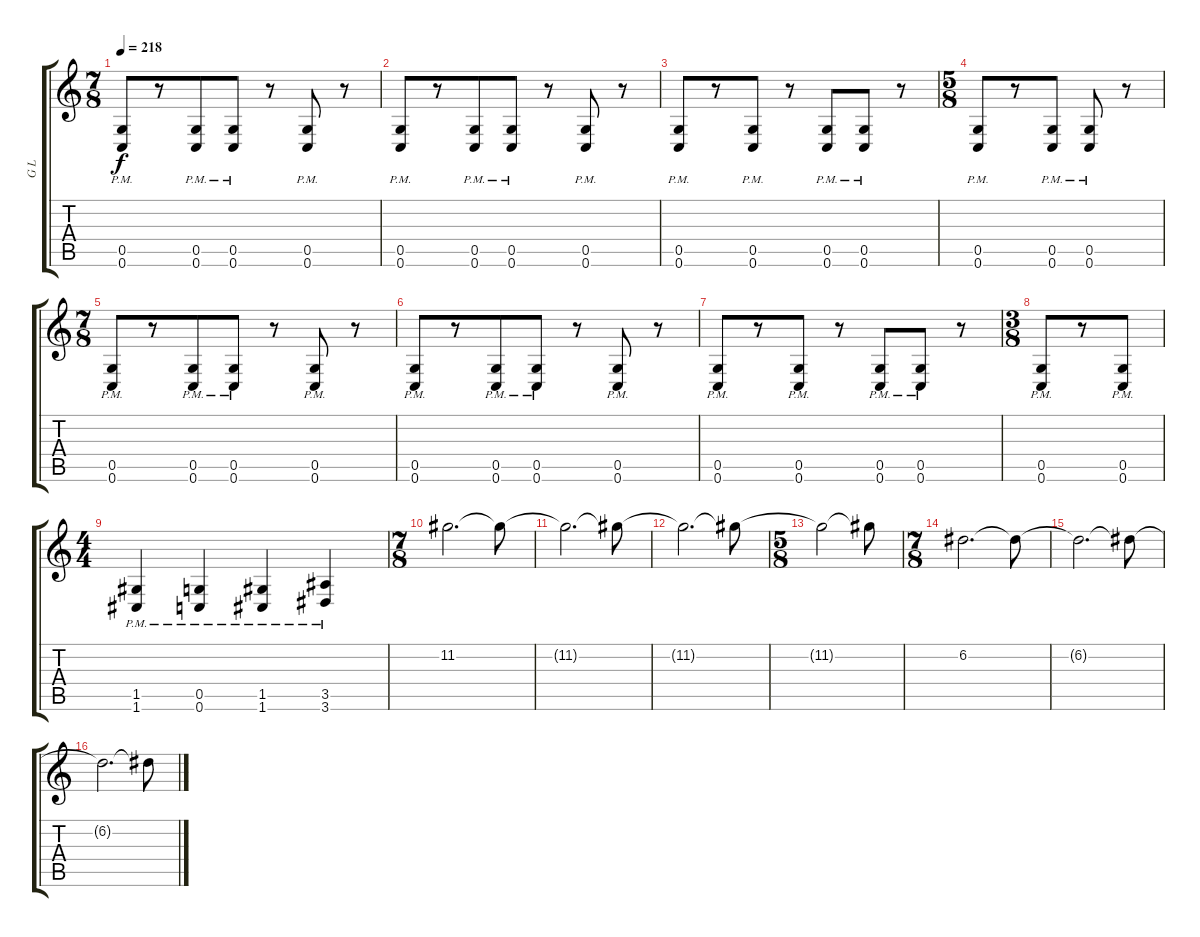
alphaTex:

\track ("G L" "G L") {instrument distortionguitar}
\staff {score tabs}
\tuning (D4 A3 F3 C3 G2 C2) {hide}
\ts (7 8)
\tempo 218
\clef g2
\ks c
(0.5{pm} 0.6{pm}).8{dy f} r.8 (0.5{pm} 0.6{pm}).8 (0.5{pm} 0.6{pm}).8 r.8 (0.5{pm} 0.6{pm}).8 r.8 |
(0.5{pm} 0.6{pm}).8 r.8 (0.5{pm} 0.6{pm}).8 (0.5{pm} 0.6{pm}).8 r.8 (0.5{pm} 0.6{pm}).8 r.8 |
(0.5{pm} 0.6{pm}).8 r.8 (0.5{pm} 0.6{pm}).8 r.8 (0.5{pm} 0.6{pm}).8 (0.5{pm} 0.6{pm}).8 r.8 |
\ts (5 8)
(0.5{pm} 0.6{pm}).8 r.8 (0.5{pm} 0.6{pm}).8 (0.5{pm} 0.6{pm}).8 r.8 |
\ts (7 8)
(0.5{pm} 0.6{pm}).8 r.8 (0.5{pm} 0.6{pm}).8 (0.5{pm} 0.6{pm}).8 r.8 (0.5{pm} 0.6{pm}).8 r.8 |
(0.5{pm} 0.6{pm}).8 r.8 (0.5{pm} 0.6{pm}).8 (0.5{pm} 0.6{pm}).8 r.8 (0.5{pm} 0.6{pm}).8 r.8 |
(0.5{pm} 0.6{pm}).8 r.8 (0.5{pm} 0.6{pm}).8 r.8 (0.5{pm} 0.6{pm}).8 (0.5{pm} 0.6{pm}).8 r.8 |
\ts (3 8)
(0.5{pm} 0.6{pm}).8 r.8 (0.5{pm} 0.6{pm}).8 |
\ts (4 4)
(1.5{pm} 1.6{pm}).4 (0.5{pm} 0.6{pm}).4 (1.5{pm} 1.6{pm}).4 (3.5{pm} 3.6{pm}).4 |
\ts (7 8)
11.2.2{d} 11.2{t}.8 |
11.2{t}.2{d} 11.2{t}.8 |
11.2{t}.2{d} 11.2{t}.8 |
\ts (5 8)
11.2{t}.2 11.2{t}.8 |
\ts (7 8)
6.2.2{d} 6.2{t}.8 |
6.2{t}.2{d} 6.2{t}.8 |
6.2{t}.2{d} 6.2{t}.8
